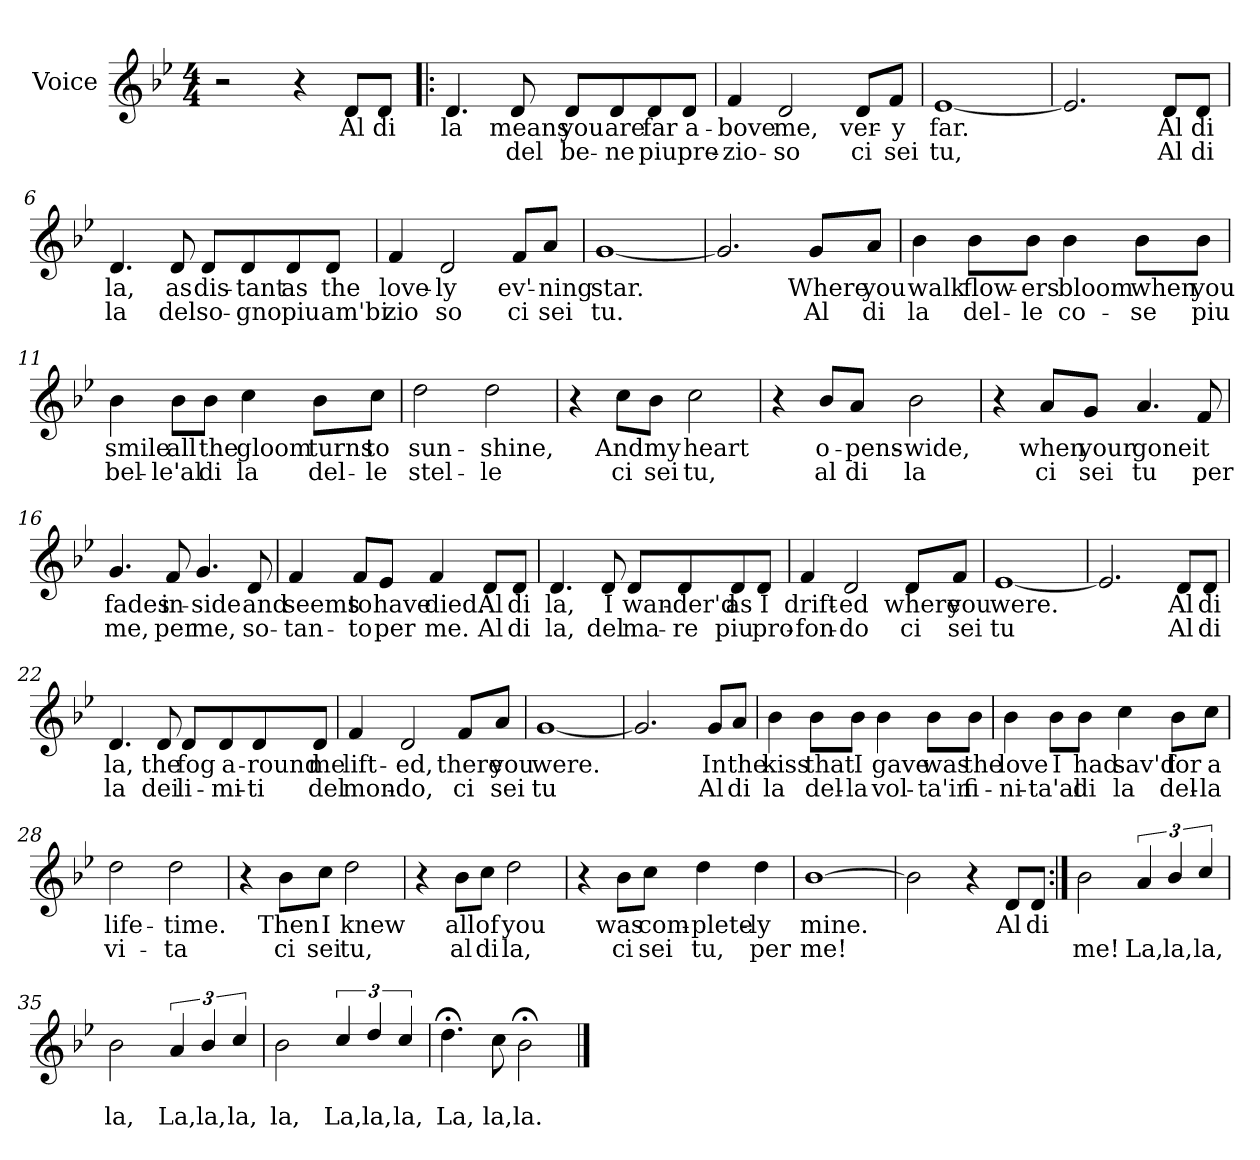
**kern	**text	**text
*part1	*part1	*part1
*staff1	*staff1	*staff1
*I"Voice	*	*
*clefG2	*	*
*k[b-e-]	*	*
*B-:	*	*
*M4/4	*	*
=1	=1	=1
2r	.	.
4r	.	.
8d/L	Al	.
8d/J	di	.
=2!|:	=2!|:	=2!|:
4.d/	la	.
8d/	means	del
8d/L	you	be-
8d/	are	-ne
8d/	far	piu
8d/J	a-	pre-
=3	=3	=3
4f/	-bove	-zio-
2d/	me,	-so
8d/L	ver-	ci
8f/J	-y	sei
=4	=4	=4
[1e-	far.	tu,
=5	=5	=5
2.e-/]	.	.
8d/L	Al	Al
8d/J	di	di
!!LO:LB:g=z
=6	=6	=6
4.d/	la,	la
8d/	as	del
8d/L	dis-	so-
8d/	-tant	-gno
8d/	as	piu
8d/J	the	-am'bi
=7	=7	=7
4f/	love-	zio
2d/	-ly	-so
8f/L	ev'-	ci
8a/J	-ning	sei
=8	=8	=8
[1g	star.	tu.
=9	=9	=9
2.g/]	.	.
8g/L	Where	Al
8a/J	you	di
=10	=10	=10
4b-\	walk	la
8b-\L	flow-	del-
8b-\J	-ers	-le
4b-\	bloom	co-
8b-\L	when	-se
8b-\J	you	piu
!!LO:LB:g=z
=11	=11	=11
4b-\	smile	bel-
8b-\L	all	-le'al
8b-\J	the	di
4cc\	gloom	la
8b-\L	turns	del-
8cc\J	to	-le
=12	=12	=12
2dd\	sun-	stel-
2dd\	shine,	-le
=13	=13	=13
4r	.	.
8cc\L	And	ci
8b-\J	my	sei
2cc\	heart	tu,
=14	=14	=14
4r	.	.
8b-/L	o-	al
8a/J	-pens-	di
2b-\	wide,	la
=15	=15	=15
4r	.	.
8a/L	when	ci
8g/J	your	sei
4.a/	gone	tu
8f/	it	per
!!LO:LB:g=z
=16	=16	=16
4.g/	fades	me,
8f/	in-	per
4.g/	-side	me,
8d/	and	so-
=17	=17	=17
4f/	seems	-tan-
8f/L	to	-to
8e-/J	have	per
4f/	died.	me.
8d/L	Al	Al
8d/J	di	di
=18	=18	=18
4.d/	la,	la,
8d/	I	del
8d/L	wan-	ma-
8d/	der'd	-re
8d/	as	piu
8d/J	I	pro-
=19	=19	=19
4f/	drift-	-fon-
2d/	-ed	-do
8d/L	where	ci
8f/J	you	sei
!!LO:LB:g=z
=20	=20	=20
[1e-	were.	tu
=21	=21	=21
2.e-/]	.	.
8d/L	Al	Al
8d/J	di	di
=22	=22	=22
4.d/	la,	la
8d/	the	dei
8d/L	fog	li-
8d/	a-	-mi-
8d/	-round	-ti
8d/J	me	del
=23	=23	=23
4f/	lift-	mon-
2d/	ed,	-do,
8f/L	there	ci
8a/J	you	sei
=24	=24	=24
[1g	were.	tu
=25	=25	=25
2.g/]	.	.
8g/L	In	Al
8a/J	the	di
!!LO:LB:g=z
=26	=26	=26
4b-\	kiss	la
8b-\L	that	del-
8b-\J	I	-la
4b-\	gave	vol-
8b-\L	was	-ta'in
8b-\J	the	-fi-
=27	=27	=27
4b-\	love	-ni-
8b-\L	I	-ta'al
8b-\J	had	di
4cc\	sav'd	la
8b-\L	for	del-
8cc\J	a	-la
=28	=28	=28
2dd\	life-	vi-
2dd\	-time.	-ta
=29	=29	=29
4r	.	.
8b-\L	Then	ci
8cc\J	I	sei
2dd\	knew	tu,
=30	=30	=30
4r	.	.
8b-\L	all	al
8cc\J	of	di
2dd\	you	la,
!!LO:LB:g=z
=31	=31	=31
4r	.	.
8b-\L	was	ci
8cc\J	com-	sei
4dd\	-plete-	tu,
4dd\	-ly	per
=32	=32	=32
[1b-	mine.	me!
=33	=33	=33
2b-\]	.	.
4r	.	.
8d/L	Al	.
8d/J	di	.
=34:|!	=34:|!	=34:|!
2b-\	.	me!
6a/	.	La,
6b-/	.	la,
6cc/	.	la,
=35	=35	=35
2b-\	.	la,
6a/	.	La,
6b-/	.	la,
6cc/	.	la,
=36	=36	=36
2b-\	.	la,
6cc/	.	La,
6dd/	.	la,
6cc/	.	la,
=37	=37	=37
4.dd;<\	.	La,
8cc\	.	la,
2b-;<\	.	la.
==	==	==
*-	*-	*-
